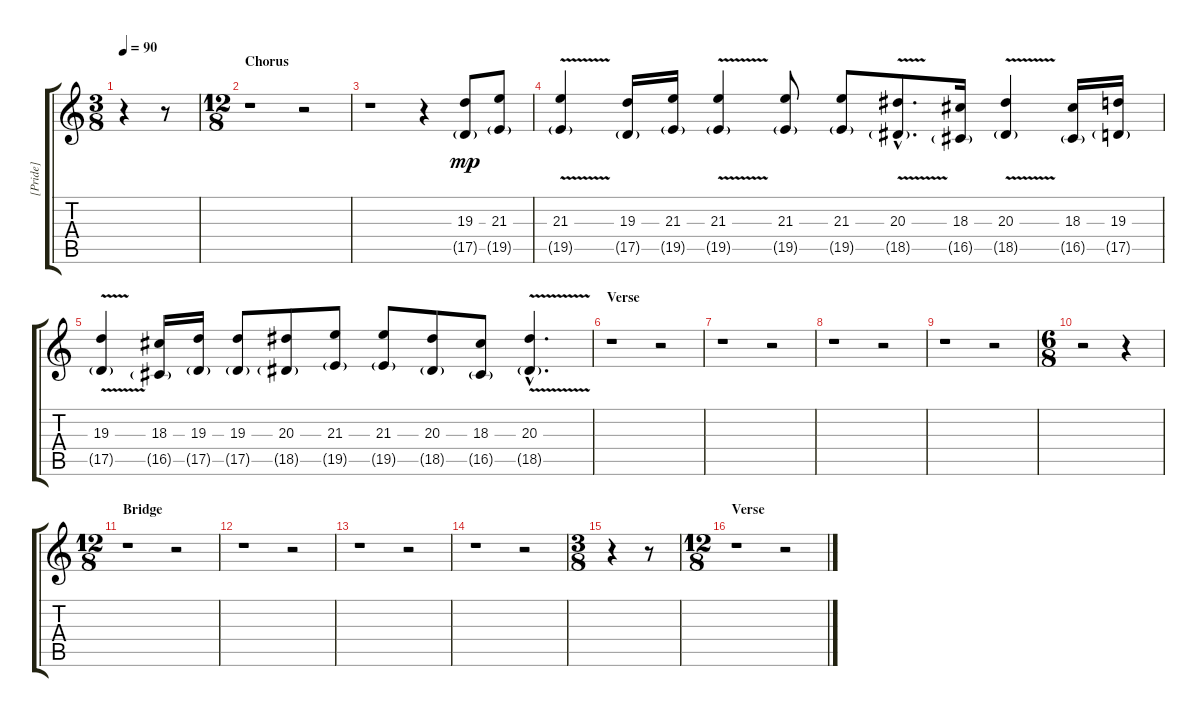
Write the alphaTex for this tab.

\track ("[Pride]" "[Pride]") {instrument synthbrass1}
\staff {score tabs}
\tuning (E4 B3 G3 D3 A2 E2) {hide}
\ts (3 8)
\tempo 90
\clef g2
\ks c
r.4{dy mp} r.8 |
\ts (12 8)
\section ("" "Chorus")
r.1 r.2 |
r.1 r.4 (19.3 17.5{g}).8 (21.3 19.5{g}).8 |
(21.3{v} 19.5{v g}).4 (19.3 17.5{g}).16 (21.3 19.5{g}).16 (21.3{v} 19.5{v g}).4 (21.3 19.5{g}).8 (21.3 19.5{g}).8 (20.3{v hac} 18.5{v g hac}).8{d} (18.3 16.5{g}).16 (20.3{v} 18.5{v g}).4 (18.3 16.5{g}).16 (19.3 17.5{g}).16 |
(19.3{v} 17.5{v g}).4 (18.3 16.5{g}).16 (19.3 17.5{g}).16 (19.3 17.5{g}).8 (20.3 18.5{g}).8 (21.3 19.5{g}).8 (21.3 19.5{g}).8 (20.3 18.5{g}).8 (18.3 16.5{g}).8 (20.3{v hac} 18.5{v g hac}).4{d} |
\section ("" "Verse")
r.1 r.2 |
r.1 r.2 |
r.1 r.2 |
r.1 r.2 |
\ts (6 8)
r.2 r.4 |
\ts (12 8)
\section ("" "Bridge")
r.1 r.2 |
r.1 r.2 |
r.1 r.2 |
r.1 r.2 |
\ts (3 8)
r.4 r.8 |
\ts (12 8)
\section ("" "Verse")
r.1 r.2
